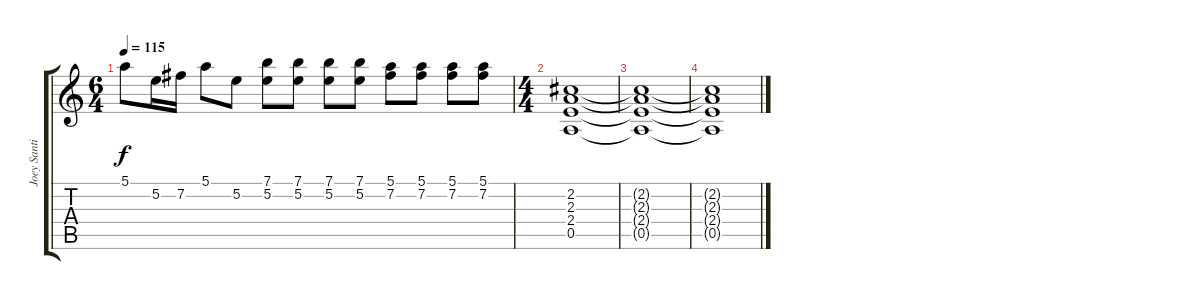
\track ("Joey Santiago" "Joey Santi") {instrument overdrivenguitar}
\staff {score tabs}
\tuning (E4 B3 G3 D3 A2 E2) {hide}
\ts (6 4)
\tempo 115
\clef g2
\ks c
5.1.8{dy f} 5.2.16 7.2.16 5.1.8 5.2.8 (7.1 5.2).8 (7.1 5.2).8 (7.1 5.2).8 (7.1 5.2).8 (5.1 7.2).8 (5.1 7.2).8 (5.1 7.2).8 (5.1 7.2).8 |
\ts (4 4)
(2.2 2.3 2.4 0.5).1{volume 0} |
(2.2{t} 2.3{t} 2.4{t} 0.5{t}).1 |
(2.2{t} 2.3{t} 2.4{t} 0.5{t}).1
